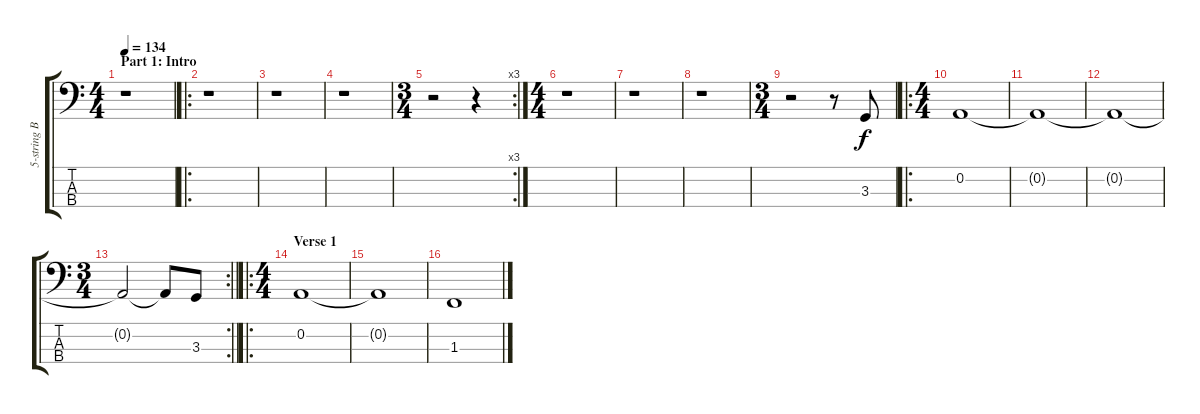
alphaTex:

\track ("5-string Bass" "5-string B") {instrument electricbassfinger}
\staff {score tabs}
\tuning (D2 A1 E1 B0) {hide}
\ts (4 4)
\section ("" "Part 1: Intro")
\tempo 134
\clef f4
\ks c
r.1{dy f instrument electricbassfinger} |
\ro
r.1 |
r.1 |
r.1 |
\rc 3
\ts (3 4)
r.2 r.4 |
\ts (4 4)
r.1 |
r.1 |
r.1 |
\ts (3 4)
r.2 r.8 3.3.8 |
\ro
\ts (4 4)
0.2.1 |
0.2{t}.1 |
0.2{t}.1 |
\rc 2
\ts (3 4)
\barLineRight lightlight
0.2{t}.2 0.2{t}.8 3.3.8 |
\ro
\ts (4 4)
\section ("" "Verse 1")
0.2.1 |
0.2{t}.1 |
1.3.1
